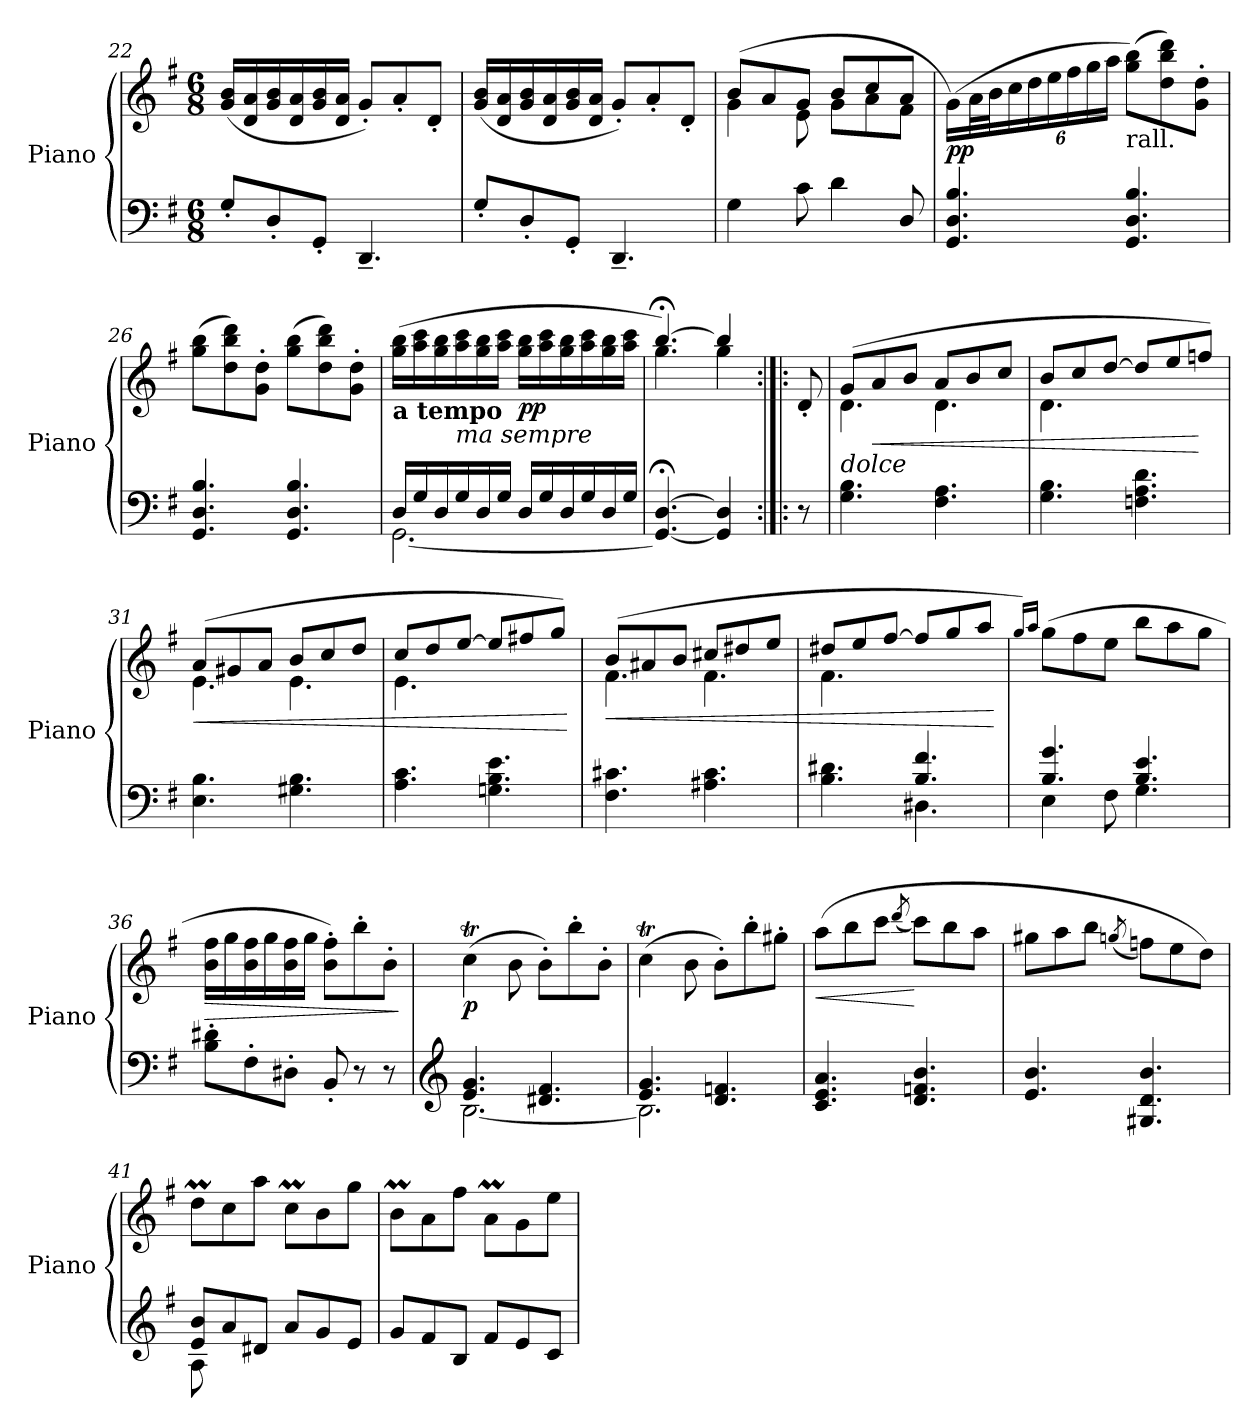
**kern	**kern	**dynam
*part1	*part1	*part1
*staff2	*staff1	*staff1/2
*I"Piano	*	*
*I'Piano	*	*
*clefF4	*clefG2	*
*k[f#]	*k[f#]	*
*M6/8	*M6/8	*
=22	=22	=22
8G'/L	(16g/ 16b/LL	.
.	16d/ 16a/	.
8D'/	16g/ 16b/	.
.	16d/ 16a/	.
8GG'/J	16g/ 16b/	.
.	16d/ 16a/JJ	.
4.DD~/	8g'/L)	.
.	8a'/	.
.	8d'/J	.
=23	=23	=23
8G'/L	(16g/ 16b/LL	.
.	16d/ 16a/	.
8D'/	16g/ 16b/	.
.	16d/ 16a/	.
8GG'/J	16g/ 16b/	.
.	16d/ 16a/JJ	.
4.DD~/	8g'/L)	.
.	8a'/	.
.	8d'/J	.
!!LO:LB:g=z
=24	=24	=24
*	*^	*
4G\	(8b/L	4g\	.
.	8a/	.	.
8c\	8g/J	8e\	.
4d\	8b/L	8g\L	.
.	8cc/	8a\	.
8D/	8a/J	8f#\J	.
=25	=25	=25	=25
!	!	!	!LO:DY:b
*	*v	*v	*
4.GG/ 4.D/ 4.B/	(16g\LL)	pp
.	32a\L	.
.	32b\J	.
*	*Xbrackettup	*
.	24cc\	.
.	24dd\	.
.	24ee\	.
.	24ff#\	.
.	24gg\	.
.	24aa\JJ	.
!	!LO:TX:b:t=rall.	!
4.GG/ 4.D/ 4.B/	(8gg\ 8bb\L)	.
.	8dd\ 8bb\ 8ddd\)	.
.	8g\' 8dd\'J	.
!!LO:LB:g=z
=26	=26	=26
4.GG/ 4.D/ 4.B/	(8gg\ 8bb\L	.
.	8dd\ 8bb\ 8ddd\)	.
.	8g\' 8dd\'J	.
4.GG/ 4.D/ 4.B/	(8gg\ 8bb\L	.
.	8dd\ 8bb\ 8ddd\)	.
.	8g\' 8dd\'J	.
=27	=27	=27
*^	*	*
!	!	!LO:TX:b:B:t=a tempo	!
16D/LL	[2.GG\	(16gg\ 16bb\LL	.
16G/	.	16aa\ 16ccc\	.
16D/	.	16gg\ 16bb\	.
!	!	!LO:TX:b:i:t=ma sempre	!
16G/	.	16aa\ 16ccc\	.
16D/	.	16gg\ 16bb\	.
16G/JJ	.	16aa\ 16ccc\JJ	.
!	!	!	!LO:DY:b
16D/LL	.	16gg\ 16bb\LL	pp
16G/	.	16aa\ 16ccc\	.
16D/	.	16gg\ 16bb\	.
16G/	.	16aa\ 16ccc\	.
16D/	.	16gg\ 16bb\	.
16G/JJ	.	16aa\ 16ccc\JJ	.
*v	*v	*	*
=28	=28	=28
*	*^	*
4.GG/_;< [>4.D/;<	[4.bb;</)	4.gg\	.
4GG/] 4D/]	4bb/]	4gg\	.
*	*v	*v	*
!!LO:LB:g=z
=28X1:|!|:	=28X1:|!|:	=28X1:|!|:
8r	8d'/	.
=29	=29	=29
*	*^	*
!	!LO:TX:b:i:t=dolce	!	!
4.G\ 4.B\	(>8g/L	4.d\	.
!	!	!	!LO:HP:b
.	8a/	.	<
.	8b/J	.	.
4.F#\ 4.A\	8a/L	4.d\	.
.	8b/	.	.
.	8cc/J	.	.
=30	=30	=30	=30
4.G\ 4.B\	8b/L	4.d\	.
.	8cc/	.	.
.	[>8dd/J	.	.
4.Fn\ 4.A\ 4.d\	8dd/L]	4.ryy	.
.	8ee/	.	.
.	8ffn/J)	.	[
=31	=31	=31	=31
!	!	!	!LO:HP:b
4.E\ 4.B\	(8a/L	4.e\	<
.	8g#X/	.	.
.	8a/J	.	.
4.G#X\ 4.B\	8b/L	4.e\	.
.	8cc/	.	.
.	8dd/J	.	.
=32	=32	=32	=32
4.A\ 4.c\	8cc/L	4.e\	.
.	8dd/	.	.
.	[>8ee/J	.	.
4.Gn\ 4.B\ 4.e\	8ee/L]	4.ryy	.
.	8ff#X/	.	.
.	8gg/J)	.	.
*	*v	*v	*
.	.	[
!!LO:LB:g=z
=33	=33	=33
!	!	!LO:HP:b
*	*^	*
4.F#\ 4.c#X\	(8b/L	4.f#\	<
.	8a#X/	.	.
.	8b/J	.	.
4.A#X\ 4.c#\	8cc#X/L	4.f#\	.
.	8dd#X/	.	.
.	8ee/J	.	.
=34	=34	=34	=34
*^	*	*	*
4.B\ 4.d#X\	4.ryy	8dd#X/L	4.f#\	.
.	.	8ee/	.	.
.	.	[>8ff#/J	.	.
4.B/ 4.f#/	4.D#X\	8ff#/L]	4.ryy	.
.	.	8gg/	.	.
.	.	8aa/J	.	.
*v	*v	*	*	*
*	*v	*v	*
.	.	[
=35	=35	=35
.	16qgg/LL)	.
.	16qaa/JJ	.
*^	*	*
4.B/ 4.g/	4E\	(8gg\L	.
.	.	8ff#\	.
.	8F#\	8ee\J	.
4.B/ 4.e/	4.G\	8bb\L	.
.	.	8aa\	.
.	.	8gg\J	.
*v	*v	*	*
=36	=36	=36
!	!	!LO:HP:b
8B\' 8d#X\'L	16b\ 16ff#\LL	>
.	16gg\	.
8F#'\	16b\ 16ff#\	.
.	16gg\	.
8D#X'\J	16b\ 16ff#\	.
.	16gg\JJ	.
8BB'/	8b\' 8ff#\'L)	.
8r	8bb'\	.
8r	8b'\J	.
.	.	]
!!LO:PB:g=z
=37	=37	=37
*clefG2	*	*
*^	*	*
!	!	!	!LO:DY:b
4.e/ 4.g/	[2.B\	(4ccT\	p
.	.	8b\	.
4.d#X/ 4.f#/	.	8b'\L)	.
.	.	8bb'\	.
.	.	8b'\J	.
=38	=38	=38	=38
4.e/ 4.g/	2.B\]	(4ccT\	.
.	.	8b\	.
4.d/ 4.fn/	.	8b'\L)	.
.	.	8bb'\	.
.	.	8gg#X'\J	.
*v	*v	*	*
=39	=39	=39
!	!	!LO:HP:b
4.c/ 4.e/ 4.a/	(8aa\L	<
.	8bb\	.
.	8ccc\J	.
.	(8qddd/	.
4.d/ 4.fn/ 4.b/	8ccc\L)	[
.	8bb\	.
.	8aa\J	.
=40	=40	=40
4.e/ 4.b/	8gg#X\L	.
.	8aa\	.
.	8bb\J	.
.	(<8qggn/	.
4.G#X/ 4.d/ 4.b/	8ffn\L)	.
.	8ee\	.
.	8dd\J)	.
!!LO:LB:g=z
=41	=41	=41
*^	*	*
8e/ 8b/L	8A\	8ddM\L	.
8a/	2ryy	8cc\	.
8d#X/J	.	8aa\J	.
8a/L	.	8ccM\L	.
8g/	.	8b\	.
8e/J	8ryy	8gg\J	.
*v	*v	*	*
=42	=42	=42
8g/L	8bm\L	.
8f#/	8a\	.
8B/J	8ff#\J	.
8f#/L	8aM\L	.
8e/	8g\	.
8c/J	8ee\J	.
=	=	=
*-	*-	*-
